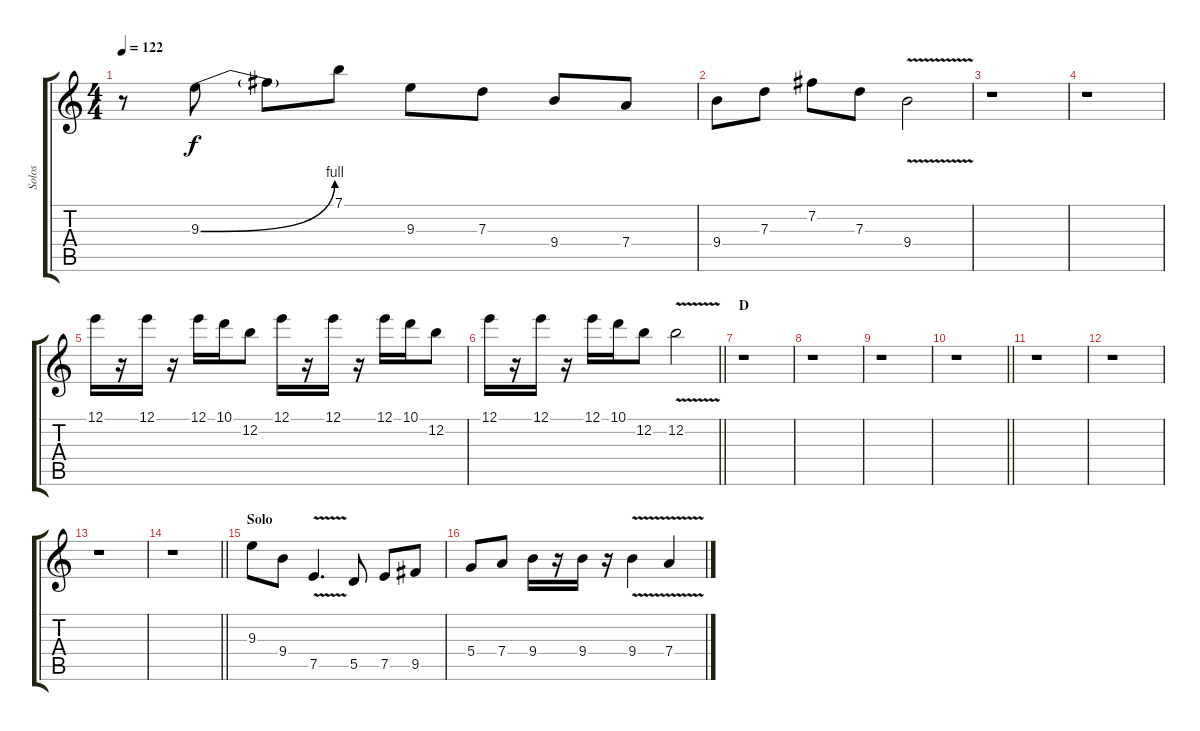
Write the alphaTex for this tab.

\track ("Solos" "Solos") {instrument distortionguitar}
\staff {score tabs}
\tuning (E4 B3 G3 D3 A2 E2) {hide}
\ts (4 4)
\tempo 122
\clef g2
\ks c
r.8{dy f} 9.3{be (bend 0 0 60 4)}.8 9.3{t}.8 7.1.8 9.3.8 7.3.8 9.4.8 7.4.8 |
9.4.8 7.3.8 7.2.8 7.3.8 9.4{v}.2 |
r.1 |
r.1 |
12.1.16 r.16 12.1.16 r.16 12.1.16 10.1.16 12.2.8 12.1.16 r.16 12.1.16 r.16 12.1.16 10.1.16 12.2.8 |
\barLineRight lightlight
12.1.16 r.16 12.1.16 r.16 12.1.16 10.1.16 12.2.8 12.2{v}.2 |
\section ("" "D")
r.1 |
r.1 |
r.1 |
\barLineRight lightlight
r.1 |
r.1 |
r.1 |
r.1 |
\barLineRight lightlight
r.1 |
\section ("" "Solo")
9.3.8 9.4.8 7.5{v}.4{d} 5.5.8 7.5.8 9.5.8 |
5.4.8 7.4.8 9.4.16 r.16 9.4.16 r.16 9.4{v}.4 7.4{v}.4
